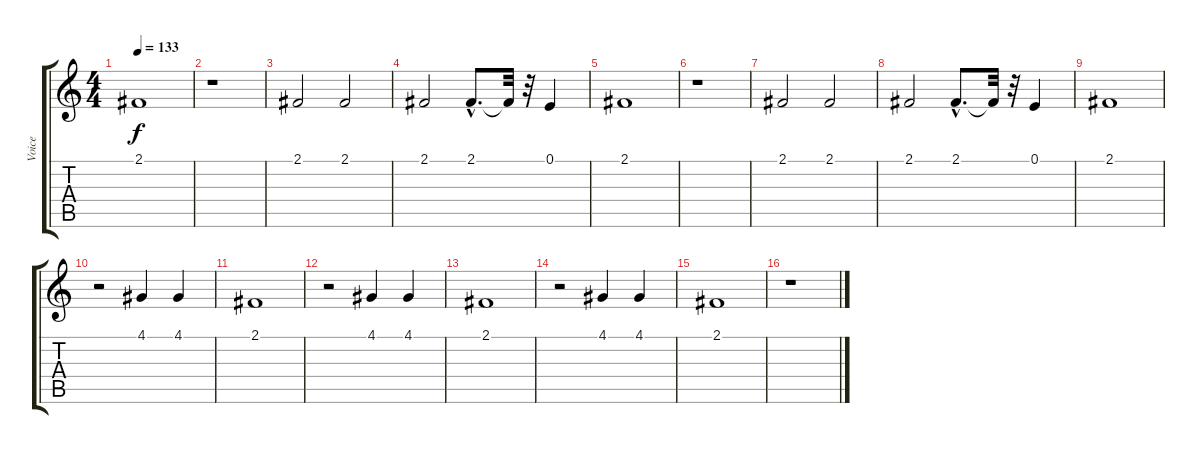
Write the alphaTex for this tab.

\track ("Voice" "Voice") {instrument tenorsax}
\staff {score tabs}
\tuning (E4 B3 G3 D3 A2 E2) {hide}
\ts (4 4)
\tempo 133
\clef g2
\ks c
2.1.1{dy f} |
r.1 |
2.1.2 2.1.2 |
2.1.2 2.1{hac}.8{d} 2.1{t}.32 r.32 0.1.4 |
2.1.1 |
r.1 |
2.1.2 2.1.2 |
2.1.2 2.1{hac}.8{d} 2.1{t}.32 r.32 0.1.4 |
2.1.1 |
r.2 4.1.4 4.1.4 |
2.1.1 |
r.2 4.1.4 4.1.4 |
2.1.1 |
r.2 4.1.4 4.1.4 |
2.1.1 |
r.1
